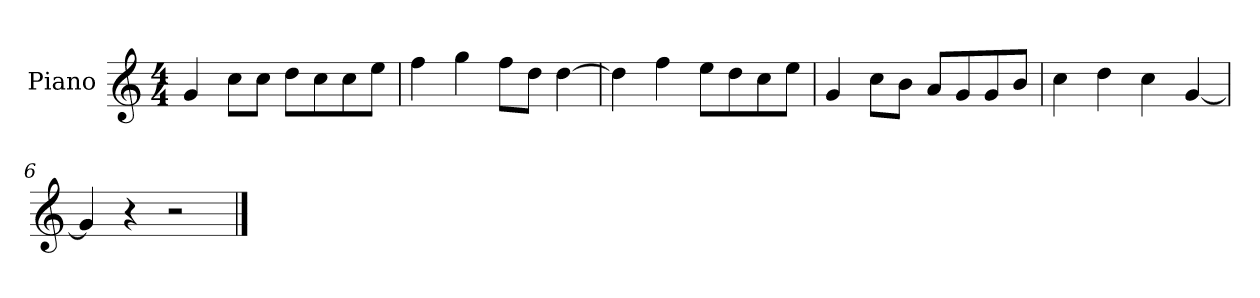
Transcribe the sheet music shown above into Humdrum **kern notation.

**kern
*part1
*staff1
*I"Piano
*I'P-no
*clefG2
*k[]
*M4/4
*MM90
=1
4g/
8cc\L
8cc\J
8dd\L
8cc\
8cc\
8ee\J
=2
4ff\
4gg\
8ff\L
8dd\J
[4dd\
=3
4dd\]
4ff\
8ee\L
8dd\
8cc\
8ee\J
=4
4g/
8cc\L
8b\J
8a/L
8g/
8g/
8b/J
=5
4cc\
4dd\
4cc\
[4g/
=6
4g/]
4r
2r
==
*-
